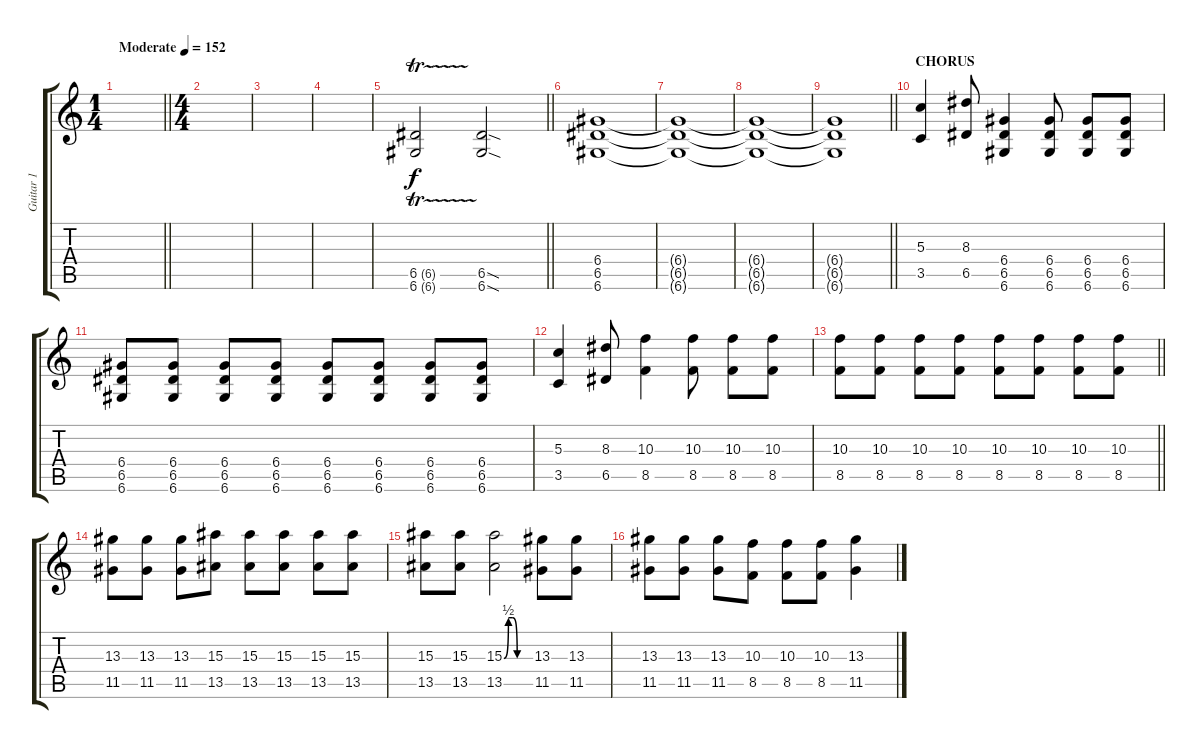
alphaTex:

\track ("Guitar 1" "Guitar 1") {instrument distortionguitar}
\staff {score tabs}
\tuning (E4 B3 G3 D3 A2 D2) {hide}
\ts (1 4)
\tempo (152 "Moderate")
\clef g2
\barLineRight lightlight
\ks c
|
\ts (4 4)
|
|
|
\barLineRight lightlight
(6.5{tr (6 16)} 6.6{tr (6 32)}).2 (6.5{sod} 6.6{sod}).2 |
(6.4 6.5 6.6).1 |
(6.4{t} 6.5{t} 6.6{t}).1 |
(6.4{t} 6.5{t} 6.6{t}).1 |
\barLineRight lightlight
(6.4{t} 6.5{t} 6.6{t}).1 |
\section ("" "CHORUS")
(5.3 3.5).4 (8.3 6.5).8 (6.4 6.5 6.6).4 (6.4 6.5 6.6).8 (6.4 6.5 6.6).8 (6.4 6.5 6.6).8 |
(6.4 6.5 6.6).8 (6.4 6.5 6.6).8 (6.4 6.5 6.6).8 (6.4 6.5 6.6).8 (6.4 6.5 6.6).8 (6.4 6.5 6.6).8 (6.4 6.5 6.6).8 (6.4 6.5 6.6).8 |
(5.3 3.5).4 (8.3 6.5).8 (10.3 8.5).4 (10.3 8.5).8 (10.3 8.5).8 (10.3 8.5).8 |
\barLineRight lightlight
(10.3 8.5).8 (10.3 8.5).8 (10.3 8.5).8 (10.3 8.5).8 (10.3 8.5).8 (10.3 8.5).8 (10.3 8.5).8 (10.3 8.5).8 |
(13.3 11.5).8 (13.3 11.5).8 (13.3 11.5).8 (15.3 13.5).8 (15.3 13.5).8 (15.3 13.5).8 (15.3 13.5).8 (15.3 13.5).8 |
(15.3 13.5).8 (15.3 13.5).8 (15.3{be (custom 0 0 10 2 20 2 30 0 60 0)} 13.5).2 (13.3 11.5).8 (13.3 11.5).8 |
(13.3 11.5).8 (13.3 11.5).8 (13.3 11.5).8 (10.3 8.5).8 (10.3 8.5).8 (10.3 8.5).8 (13.3 11.5).4
